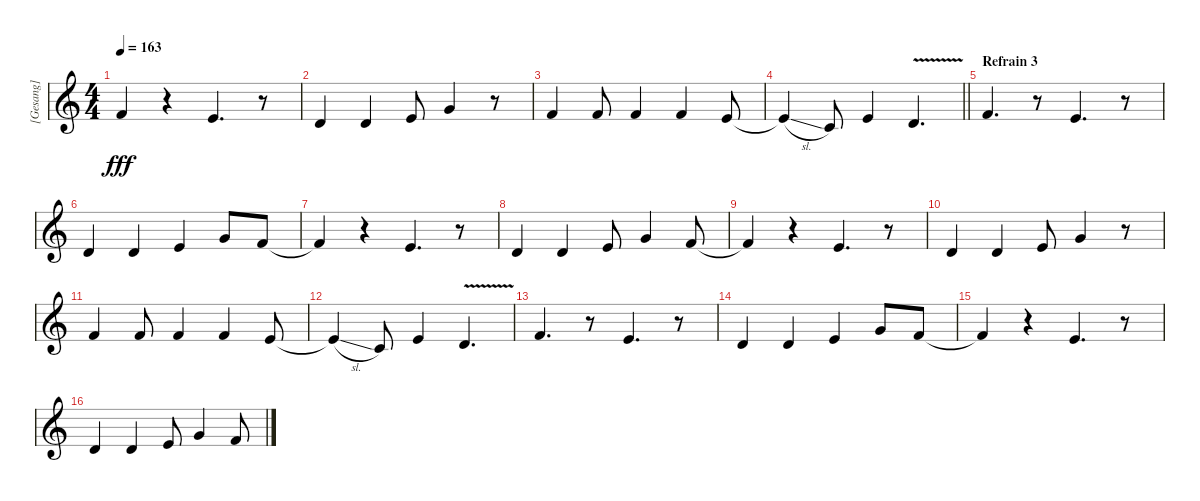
\track ("[Gesang]" "[Gesang]") {instrument tenorsax}
\staff {score}
\tuning (E4 B3 G3 D3 A2 E2) {hide}
\ts (4 4)
\tempo 163
\clef g2
\ks c
1.1{t}.4{dy fff} r.4 5.2.4{d} r.8 |
3.2.4 3.2.4 5.2.8 3.1.4 r.8 |
6.2.4 6.2.8 6.2.4 6.2.4 5.2.8 |
\barLineRight lightlight
5.2{sl t}.4 1.2.8 5.2.4 3.2{v}.4{d} |
\section ("" "Refrain 3")
6.2.4{d volume 16} r.8 5.2.4{d} r.8 |
3.2.4 3.2.4 5.2.4 3.1.8 1.1.8 |
1.1{t}.4 r.4 5.2.4{d} r.8 |
3.2.4 3.2.4 5.2.8 3.1.4 1.1.8 |
1.1{t}.4 r.4 5.2.4{d} r.8 |
3.2.4 3.2.4 5.2.8 3.1.4 r.8 |
6.2.4 6.2.8 6.2.4 6.2.4 5.2.8 |
5.2{sl t}.4 1.2.8 5.2.4 3.2{v}.4{d} |
6.2.4{d} r.8 5.2.4{d} r.8 |
3.2.4 3.2.4 5.2.4 8.2.8 6.2.8 |
6.2{t}.4 r.4 5.2.4{d} r.8 |
3.2.4 3.2.4 5.2.8 8.2.4 6.2.8
